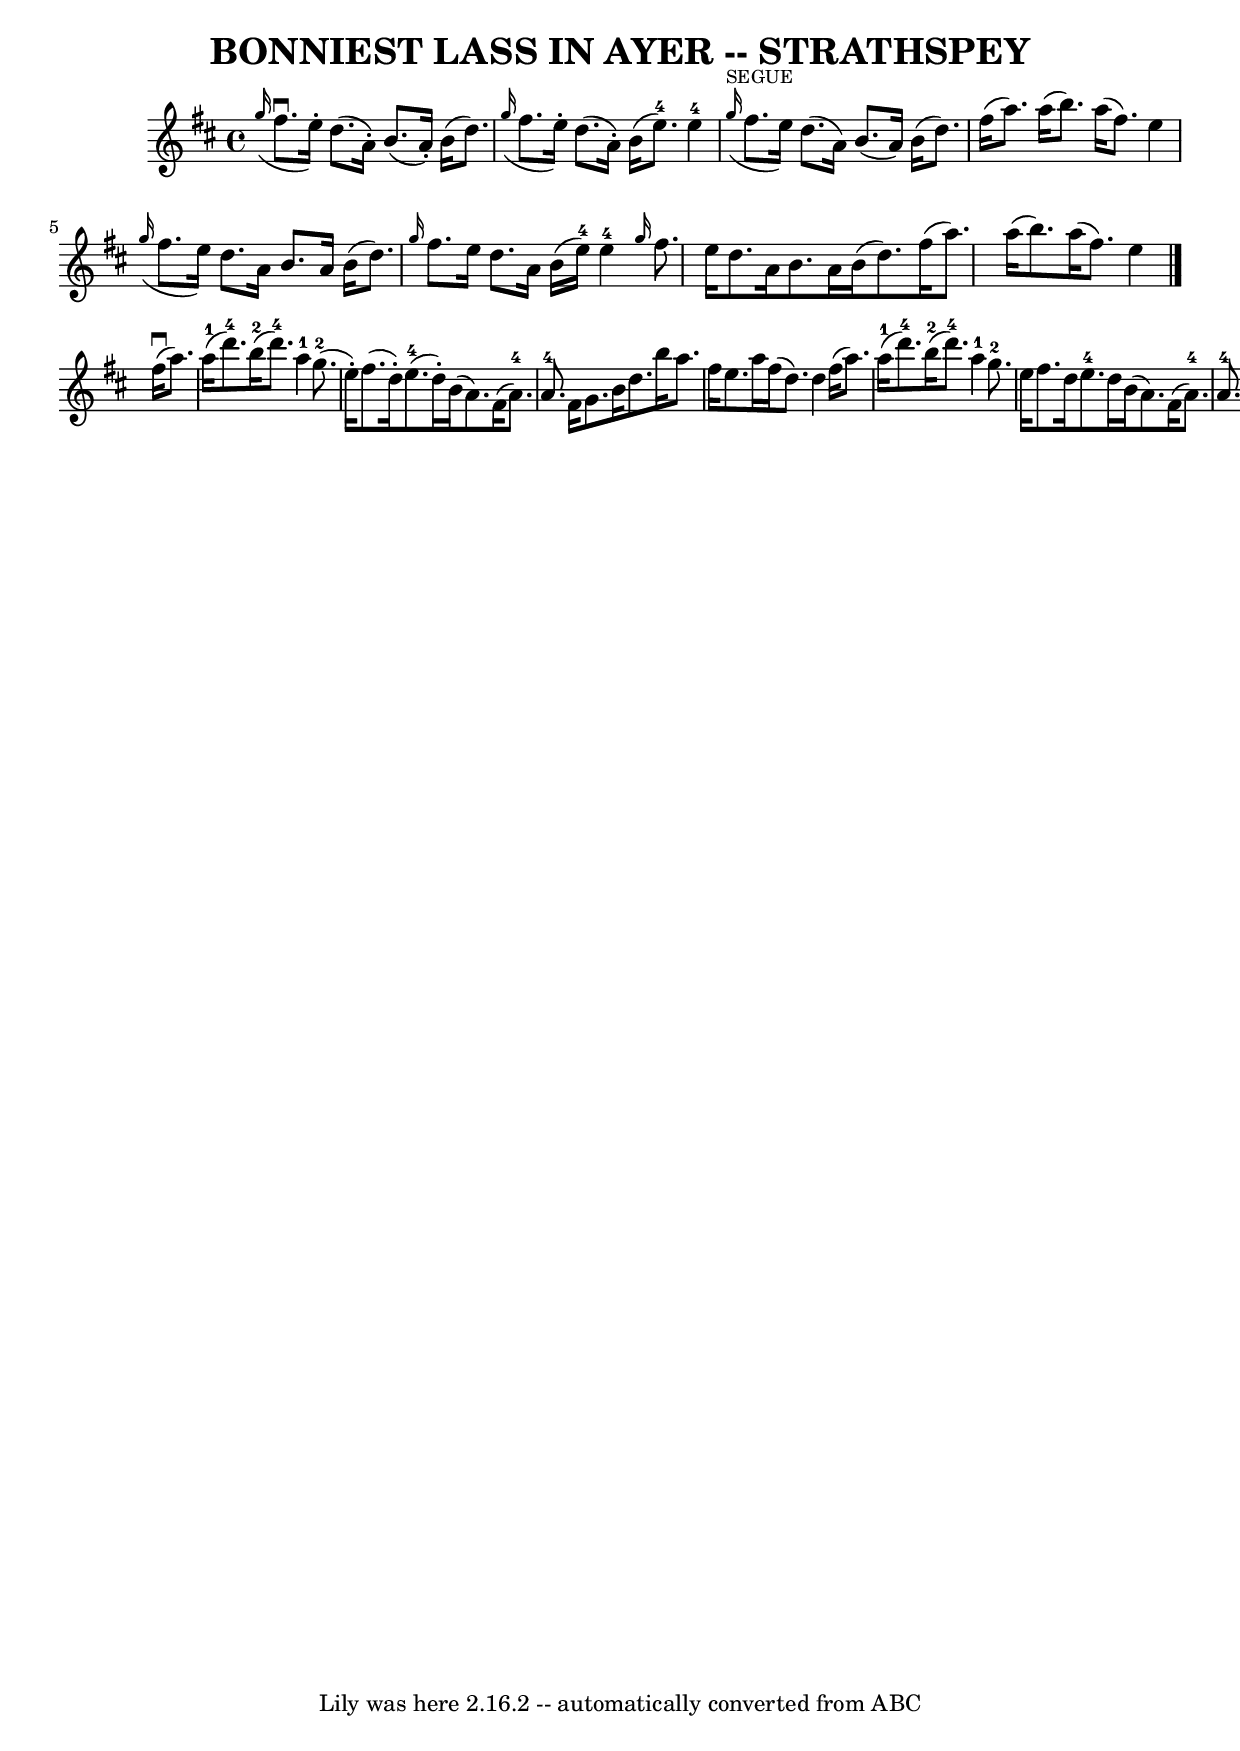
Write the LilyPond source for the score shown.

\version "2.16.2"
\include "Mammoth.ily"
\header {
  %% book = "Ryan's Mammoth Collection of Fiddle Tunes"
  crossRefNumber = "1"
  footnotes = ""
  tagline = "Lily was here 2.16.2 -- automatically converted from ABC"
  title = "BONNIEST LASS IN AYER -- STRATHSPEY"

}
voicedefault =  {


  \override Staff.TimeSignature #'style = #'C
  \time 4/4 % %slurgraces 1
  
  \key d \major   \grace { g''16 (
			 } fis''8.^\downbow e''16 -.)   
  d''8. (a'16 -.) b'8. (a'16 -.) b'16 (d''8.)   |
  
  \grace { g''16 (
	 } fis''8. e''16 -.) d''8. (a'16 -.) b'16 (
  e''8.-4) e''4-4   |
  |
  \grace { g''16 
	   ^\segue(
	 } fis''8. e''16) d''8. (a'16) b'8. (a'16)   
  b'16 (d''8.)   |
  fis''16 (a''8.) a''16 (b''8.)   
  a''16 (fis''8.) e''4    |
  \grace { g''16 (
	 } fis''8.    
  e''16) d''8. a'16 b'8. a'16 b'16 (d''8.)   |
  
  \grace { g''16  
	 } fis''8. e''16 d''8. a'16 b'16 (e''16-4 
  -) e''4-4   |
  \grace { g''16  
	 } fis''8. e''16 d''8.  
  a'16 b'8. a'16 b'16 (d''8.)   |
  fis''16 (a''8.) 
  a''16 (b''8.) a''16 (fis''8.) e''4    \bar "|." fis''16 
  (^\downbow a''8.) a''16-1(d'''8.-4) b''16-2(
  d'''8.-4) a''4-1   |
  g''8.-2(e''16 -.) fis''8. (
  d''16 -.) e''8.-4(d''16 -.) b'16 (a'8.)   |
  
  fis'16 (a'8.-4) a'8.-4 fis'16 g'8. b'16 d''8. b''16  
  |
  a''8. fis''16 e''8. a''16 fis''16 (d''8.) d''4 
  |
  fis''16 (a''8.) a''16-1(d'''8.-4)     
  b''16-2(d'''8.-4) a''4-1   |
  g''8.-2 e''16    
  fis''8. d''16 e''8.-4 d''16 b'16 (a'8.)   |
  
  fis'16 (a'8.-4) a'8.-4 fis'16 g'8. b'16 d''8. b''16  
  |
  a''8. fis''16 e''8. a''16 fis''16 (d''8.) d''4 
  \bar "|."   

}

\score{
  <<

    \context Staff="default"
    {
      \voicedefault 
      
    }

  >>
  \layout {
    
  }
  \midi {
  }

}
